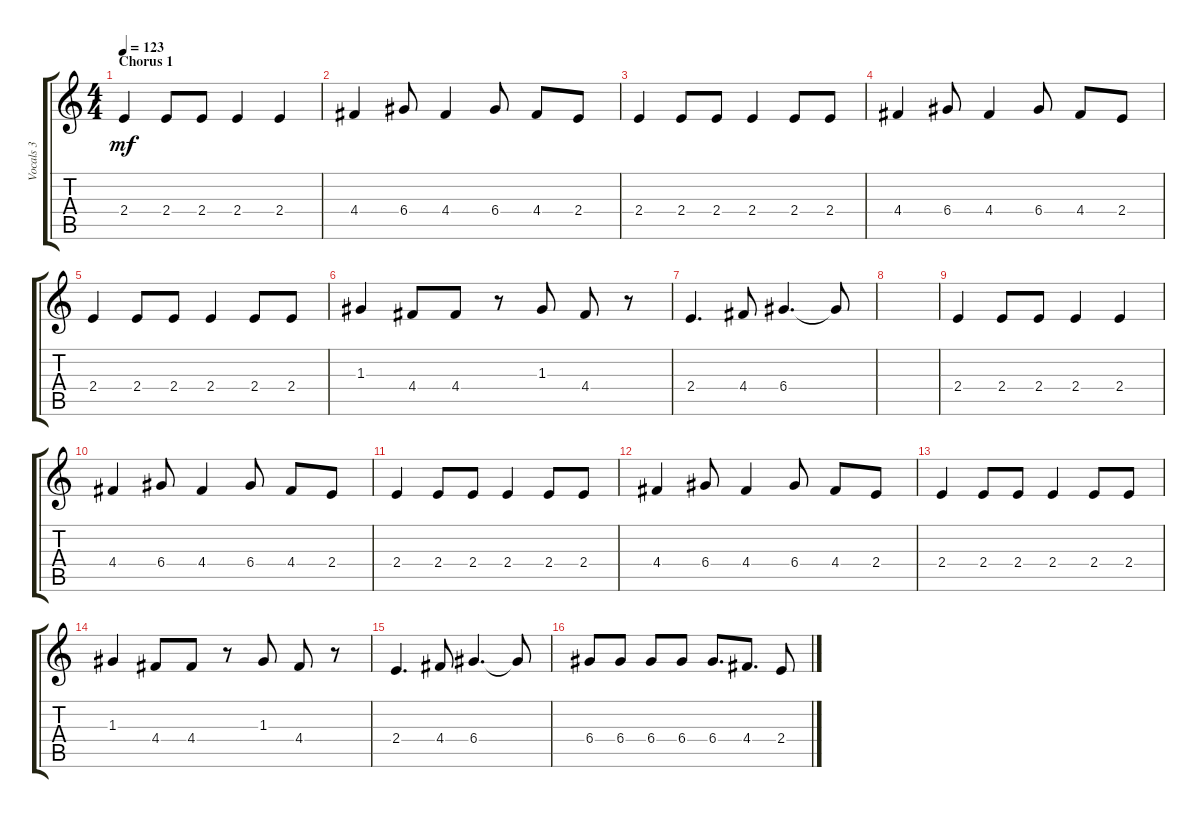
\track ("Vocals 3" "Vocals 3") {instrument acousticguitarsteel}
\staff {score tabs}
\tuning (E4 B3 G3 D3 A2 E2) {hide}
\ts (4 4)
\section ("" "Chorus 1")
\tempo 123
\clef g2
\ks c
2.4.4{dy mf} 2.4.8 2.4.8 2.4.4 2.4.4 |
4.4.4 6.4.8 4.4.4 6.4.8 4.4.8 2.4.8 |
2.4.4 2.4.8 2.4.8 2.4.4 2.4.8 2.4.8 |
4.4.4 6.4.8 4.4.4 6.4.8 4.4.8 2.4.8 |
2.4.4 2.4.8 2.4.8 2.4.4 2.4.8 2.4.8 |
1.3.4 4.4.8 4.4.8 r.8 1.3.8 4.4.8 r.8 |
2.4.4{d} 4.4.8 6.4.4{d} 6.4{t}.8 |
|
2.4.4 2.4.8 2.4.8 2.4.4 2.4.4 |
4.4.4 6.4.8 4.4.4 6.4.8 4.4.8 2.4.8 |
2.4.4 2.4.8 2.4.8 2.4.4 2.4.8 2.4.8 |
4.4.4 6.4.8 4.4.4 6.4.8 4.4.8 2.4.8 |
2.4.4 2.4.8 2.4.8 2.4.4 2.4.8 2.4.8 |
1.3.4 4.4.8 4.4.8 r.8 1.3.8 4.4.8 r.8 |
2.4.4{d} 4.4.8 6.4.4{d} 6.4{t}.8 |
6.4.8 6.4.8 6.4.8 6.4.8 6.4.8{d} 4.4.8{d} 2.4.8
